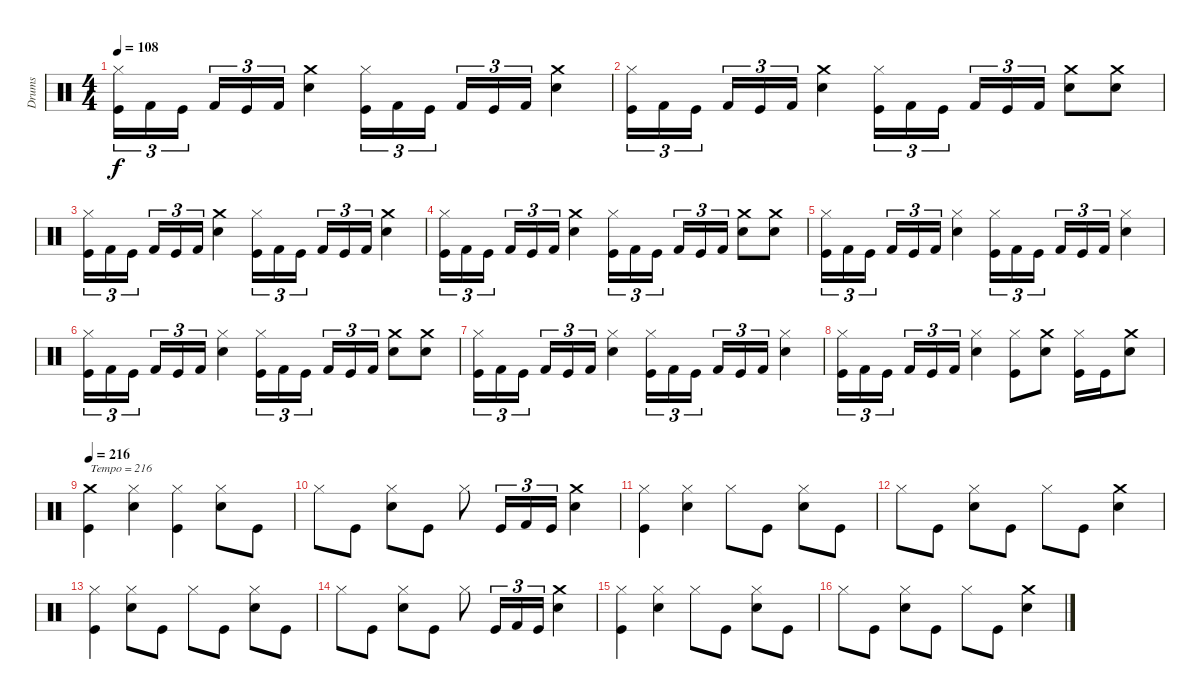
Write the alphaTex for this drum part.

\track ("Drums" "Drums") {instrument percussion}
\staff {score}
\articulation defaults
\ts (4 4)
\tempo 108
\clef neutral
\ks c
("Hi-Hat (closed)" "Kick (hit)").16{tu (3 2) dy f} "Kick (hit) 2".16{tu (3 2)} "Kick (hit)".16{tu (3 2)} "Kick (hit) 2".16{tu (3 2)} "Kick (hit)".16{tu (3 2)} "Kick (hit) 2".16{tu (3 2)} ("Crash medium (hit)" "Snare (hit) 2").4 ("Hi-Hat (closed)" "Kick (hit)").16{tu (3 2)} "Kick (hit) 2".16{tu (3 2)} "Kick (hit)".16{tu (3 2)} "Kick (hit) 2".16{tu (3 2)} "Kick (hit)".16{tu (3 2)} "Kick (hit) 2".16{tu (3 2)} ("Crash medium (hit)" "Snare (hit) 2").4 |
("Hi-Hat (closed)" "Kick (hit)").16{tu (3 2)} "Kick (hit) 2".16{tu (3 2)} "Kick (hit)".16{tu (3 2)} "Kick (hit) 2".16{tu (3 2)} "Kick (hit)".16{tu (3 2)} "Kick (hit) 2".16{tu (3 2)} ("Crash medium (hit)" "Snare (hit) 2").4 ("Hi-Hat (closed)" "Kick (hit)").16{tu (3 2)} "Kick (hit) 2".16{tu (3 2)} "Kick (hit)".16{tu (3 2)} "Kick (hit) 2".16{tu (3 2)} "Kick (hit)".16{tu (3 2)} "Kick (hit) 2".16{tu (3 2)} ("Snare (hit) 2" "Crash medium (hit)").8 ("Snare (hit) 2" "Crash medium (hit)").8 |
("Hi-Hat (closed)" "Kick (hit)").16{tu (3 2)} "Kick (hit) 2".16{tu (3 2)} "Kick (hit)".16{tu (3 2)} "Kick (hit) 2".16{tu (3 2)} "Kick (hit)".16{tu (3 2)} "Kick (hit) 2".16{tu (3 2)} ("Crash medium (hit)" "Snare (hit) 2").4 ("Hi-Hat (closed)" "Kick (hit)").16{tu (3 2)} "Kick (hit) 2".16{tu (3 2)} "Kick (hit)".16{tu (3 2)} "Kick (hit) 2".16{tu (3 2)} "Kick (hit)".16{tu (3 2)} "Kick (hit) 2".16{tu (3 2)} ("Crash medium (hit)" "Snare (hit) 2").4 |
("Hi-Hat (closed)" "Kick (hit)").16{tu (3 2)} "Kick (hit) 2".16{tu (3 2)} "Kick (hit)".16{tu (3 2)} "Kick (hit) 2".16{tu (3 2)} "Kick (hit)".16{tu (3 2)} "Kick (hit) 2".16{tu (3 2)} ("Crash medium (hit)" "Snare (hit) 2").4 ("Hi-Hat (closed)" "Kick (hit)").16{tu (3 2)} "Kick (hit) 2".16{tu (3 2)} "Kick (hit)".16{tu (3 2)} "Kick (hit) 2".16{tu (3 2)} "Kick (hit)".16{tu (3 2)} "Kick (hit) 2".16{tu (3 2)} ("Snare (hit) 2" "Crash medium (hit)").8 ("Snare (hit) 2" "Crash medium (hit)").8 |
("Hi-Hat (closed)" "Kick (hit)").16{tu (3 2)} "Kick (hit) 2".16{tu (3 2)} "Kick (hit)".16{tu (3 2)} "Kick (hit) 2".16{tu (3 2)} "Kick (hit)".16{tu (3 2)} "Kick (hit) 2".16{tu (3 2)} ("Snare (hit) 2" "Hi-Hat (closed)").4 ("Hi-Hat (closed)" "Kick (hit)").16{tu (3 2)} "Kick (hit) 2".16{tu (3 2)} "Kick (hit)".16{tu (3 2)} "Kick (hit) 2".16{tu (3 2)} "Kick (hit)".16{tu (3 2)} "Kick (hit) 2".16{tu (3 2)} ("Snare (hit) 2" "Hi-Hat (closed)").4 |
("Hi-Hat (closed)" "Kick (hit)").16{tu (3 2)} "Kick (hit) 2".16{tu (3 2)} "Kick (hit)".16{tu (3 2)} "Kick (hit) 2".16{tu (3 2)} "Kick (hit)".16{tu (3 2)} "Kick (hit) 2".16{tu (3 2)} ("Snare (hit) 2" "Hi-Hat (closed)").4 ("Hi-Hat (closed)" "Kick (hit)").16{tu (3 2)} "Kick (hit) 2".16{tu (3 2)} "Kick (hit)".16{tu (3 2)} "Kick (hit) 2".16{tu (3 2)} "Kick (hit)".16{tu (3 2)} "Kick (hit) 2".16{tu (3 2)} ("Snare (hit) 2" "Crash medium (hit)").8 ("Snare (hit) 2" "Crash medium (hit)").8 |
("Hi-Hat (closed)" "Kick (hit)").16{tu (3 2)} "Kick (hit) 2".16{tu (3 2)} "Kick (hit)".16{tu (3 2)} "Kick (hit) 2".16{tu (3 2)} "Kick (hit)".16{tu (3 2)} "Kick (hit) 2".16{tu (3 2)} ("Snare (hit) 2" "Hi-Hat (closed)").4 ("Hi-Hat (closed)" "Kick (hit)").16{tu (3 2)} "Kick (hit) 2".16{tu (3 2)} "Kick (hit)".16{tu (3 2)} "Kick (hit) 2".16{tu (3 2)} "Kick (hit)".16{tu (3 2)} "Kick (hit) 2".16{tu (3 2)} ("Snare (hit) 2" "Hi-Hat (closed)").4 |
("Hi-Hat (closed)" "Kick (hit)").16{tu (3 2)} "Kick (hit) 2".16{tu (3 2)} "Kick (hit)".16{tu (3 2)} "Kick (hit) 2".16{tu (3 2)} "Kick (hit)".16{tu (3 2)} "Kick (hit) 2".16{tu (3 2)} ("Snare (hit) 2" "Hi-Hat (closed)").4 ("Kick (hit)" "Hi-Hat (closed)").8 ("Snare (hit) 2" "Crash medium (hit)").8 ("Kick (hit)" "Hi-Hat (closed)").16 "Kick (hit)".16 ("Crash medium (hit)" "Snare (hit) 2").8 |
\tempo 216
("Kick (hit)" "Crash medium (hit)").4{txt "Tempo = 216"} ("Hi-Hat (closed)" "Snare (hit) 2").4 ("Kick (hit)" "Hi-Hat (closed)").4 ("Hi-Hat (closed)" "Snare (hit) 2").8 "Kick (hit)".8 |
"Hi-Hat (closed)".8 "Kick (hit)".8 ("Snare (hit) 2" "Hi-Hat (closed)").8 "Kick (hit)".8 "Hi-Hat (closed)".8 "Kick (hit)".16{tu (3 2)} "Kick (hit) 2".16{tu (3 2)} "Kick (hit)".16{tu (3 2)} ("Crash medium (hit)" "Snare (hit) 2").4 |
("Hi-Hat (closed)" "Kick (hit)").4 ("Snare (hit) 2" "Hi-Hat (closed)").4 "Hi-Hat (closed)".8 "Kick (hit)".8 ("Snare (hit) 2" "Hi-Hat (closed)").8 "Kick (hit)".8 |
"Hi-Hat (closed)".8 "Kick (hit)".8 ("Snare (hit) 2" "Hi-Hat (closed)").8 "Kick (hit)".8 "Hi-Hat (closed)".8 "Kick (hit)".8 ("Crash medium (hit)" "Snare (hit) 2").4 |
("Kick (hit)" "Hi-Hat (closed)").4 ("Snare (hit) 2" "Hi-Hat (closed)").8 "Kick (hit)".8 "Hi-Hat (closed)".8 "Kick (hit)".8 ("Hi-Hat (closed)" "Snare (hit) 2").8 "Kick (hit)".8 |
"Hi-Hat (closed)".8 "Kick (hit)".8 ("Snare (hit) 2" "Hi-Hat (closed)").8 "Kick (hit)".8 "Hi-Hat (closed)".8 "Kick (hit)".16{tu (3 2)} "Kick (hit) 2".16{tu (3 2)} "Kick (hit)".16{tu (3 2)} ("Crash medium (hit)" "Snare (hit) 2").4 |
("Hi-Hat (closed)" "Kick (hit)").4 ("Snare (hit) 2" "Hi-Hat (closed)").4 "Hi-Hat (closed)".8 "Kick (hit)".8 ("Snare (hit) 2" "Hi-Hat (closed)").8 "Kick (hit)".8 |
"Hi-Hat (closed)".8 "Kick (hit)".8 ("Snare (hit) 2" "Hi-Hat (closed)").8 "Kick (hit)".8 "Hi-Hat (closed)".8 "Kick (hit)".8 ("Crash medium (hit)" "Snare (hit) 2").4
